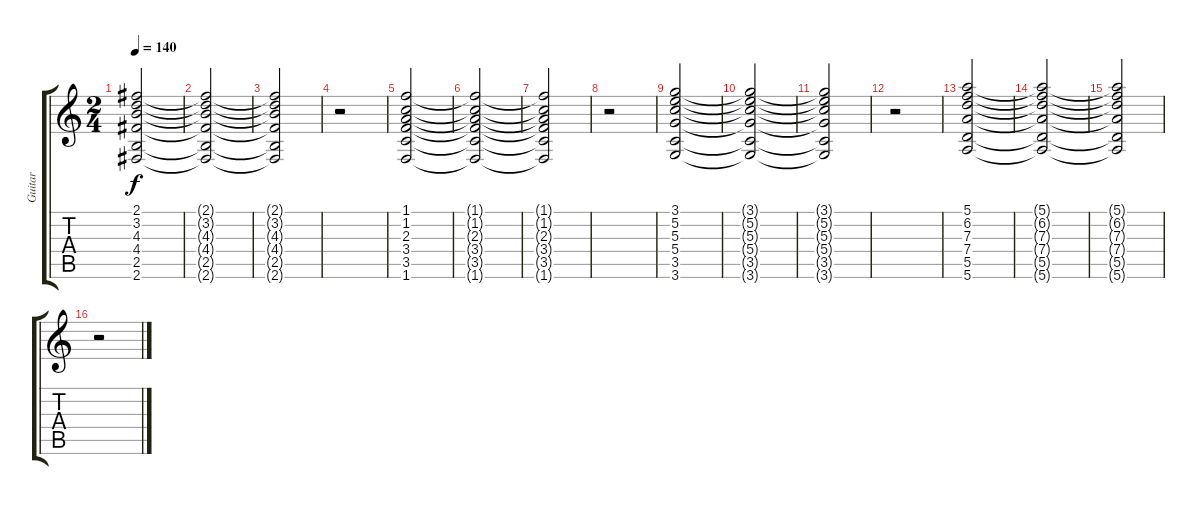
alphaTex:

\track ("Guitar" "Guitar") {instrument overdrivenguitar}
\staff {score tabs}
\tuning (E4 B3 G3 D3 A2 E2) {hide}
\ts (2 4)
\tempo 140
\clef g2
\ks c
(2.1 3.2 4.3 4.4 2.5 2.6).2{dy f} |
(2.1{t} 3.2{t} 4.3{t} 4.4{t} 2.5{t} 2.6{t}).2 |
(2.1{t} 3.2{t} 4.3{t} 4.4{t} 2.5{t} 2.6{t}).2 |
r.2 |
(1.1 1.2 2.3 3.4 3.5 1.6).2 |
(1.1{t} 1.2{t} 2.3{t} 3.4{t} 3.5{t} 1.6{t}).2 |
(1.1{t} 1.2{t} 2.3{t} 3.4{t} 3.5{t} 1.6{t}).2 |
r.2 |
(3.1 5.2 5.3 5.4 3.5 3.6).2 |
(3.1{t} 5.2{t} 5.3{t} 5.4{t} 3.5{t} 3.6{t}).2 |
(3.1{t} 5.2{t} 5.3{t} 5.4{t} 3.5{t} 3.6{t}).2 |
r.2 |
(5.1 6.2 7.3 7.4 5.5 5.6).2 |
(5.1{t} 6.2{t} 7.3{t} 7.4{t} 5.5{t} 5.6{t}).2 |
(5.1{t} 6.2{t} 7.3{t} 7.4{t} 5.5{t} 5.6{t}).2 |
r.2
